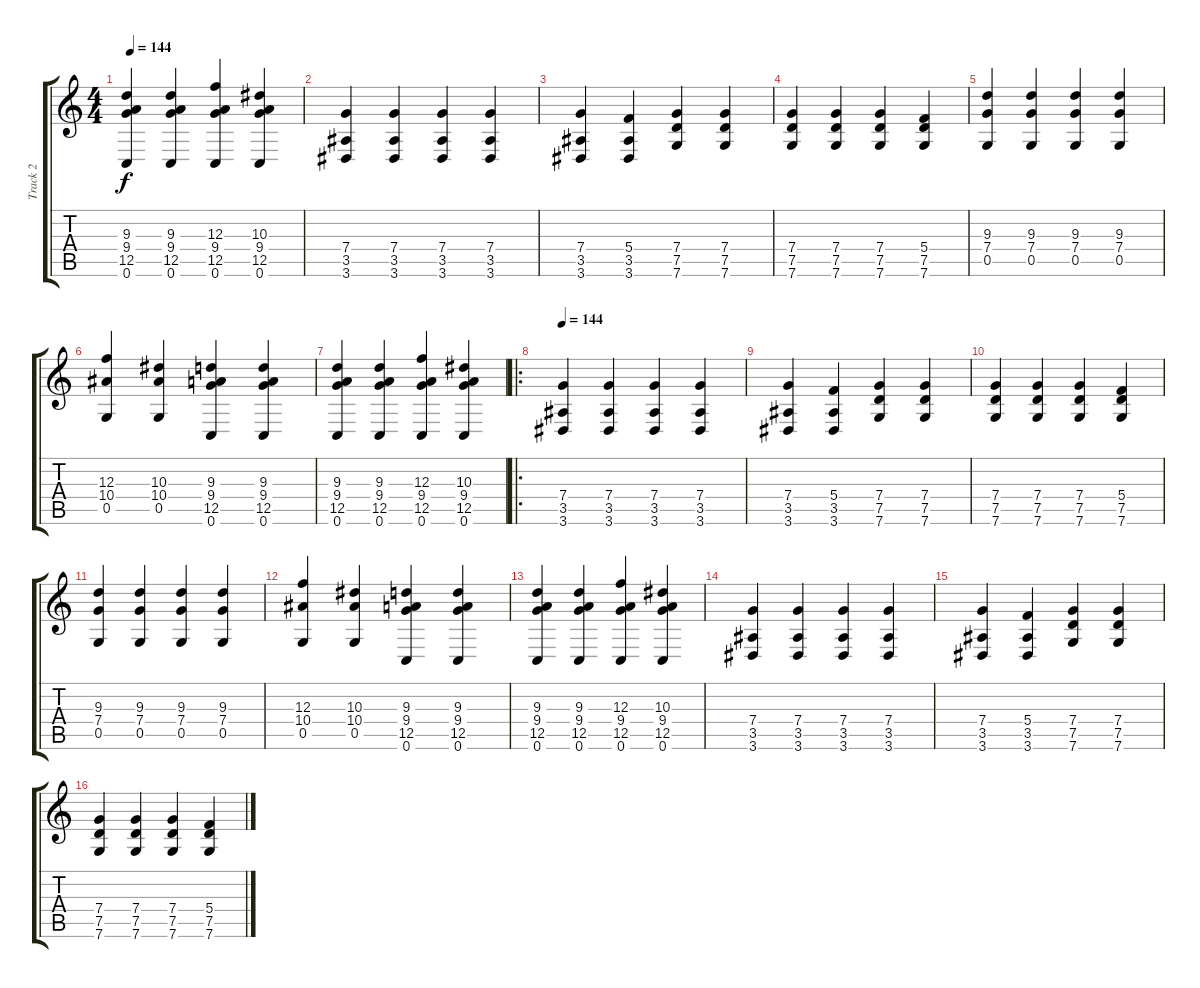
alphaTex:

\track ("Track 2" "Track 2") {instrument electricguitarjazz}
\staff {score tabs}
\tuning (D4 A3 F3 C3 G2 C2) {hide}
\ts (4 4)
\tempo 144
\clef g2
\ks c
(9.3 9.4 12.5 0.6).4{dy f} (9.3 9.4 12.5 0.6).4 (12.3 9.4 12.5 0.6).4 (10.3 9.4 12.5 0.6).4 |
(7.4 3.5 3.6).4 (7.4 3.5 3.6).4 (7.4 3.5 3.6).4 (7.4 3.5 3.6).4 |
(7.4 3.5 3.6).4 (5.4 3.5 3.6).4 (7.4 7.5 7.6).4 (7.4 7.5 7.6).4 |
(7.4 7.5 7.6).4 (7.4 7.5 7.6).4 (7.4 7.5 7.6).4 (5.4 7.5 7.6).4 |
(9.3 7.4 0.5).4 (9.3 7.4 0.5).4 (9.3 7.4 0.5).4 (9.3 7.4 0.5).4 |
(12.3 10.4 0.5).4 (10.3 10.4 0.5).4 (9.3 9.4 12.5 0.6).4 (9.3 9.4 12.5 0.6).4 |
(9.3 9.4 12.5 0.6).4 (9.3 9.4 12.5 0.6).4 (12.3 9.4 12.5 0.6).4 (10.3 9.4 12.5 0.6).4 |
\ro
\tempo 144
(7.4 3.5 3.6).4 (7.4 3.5 3.6).4 (7.4 3.5 3.6).4 (7.4 3.5 3.6).4 |
(7.4 3.5 3.6).4 (5.4 3.5 3.6).4 (7.4 7.5 7.6).4 (7.4 7.5 7.6).4 |
(7.4 7.5 7.6).4 (7.4 7.5 7.6).4 (7.4 7.5 7.6).4 (5.4 7.5 7.6).4 |
(9.3 7.4 0.5).4 (9.3 7.4 0.5).4 (9.3 7.4 0.5).4 (9.3 7.4 0.5).4 |
(12.3 10.4 0.5).4 (10.3 10.4 0.5).4 (9.3 9.4 12.5 0.6).4 (9.3 9.4 12.5 0.6).4 |
(9.3 9.4 12.5 0.6).4 (9.3 9.4 12.5 0.6).4 (12.3 9.4 12.5 0.6).4 (10.3 9.4 12.5 0.6).4 |
(7.4 3.5 3.6).4 (7.4 3.5 3.6).4 (7.4 3.5 3.6).4 (7.4 3.5 3.6).4 |
(7.4 3.5 3.6).4 (5.4 3.5 3.6).4 (7.4 7.5 7.6).4 (7.4 7.5 7.6).4 |
(7.4 7.5 7.6).4 (7.4 7.5 7.6).4 (7.4 7.5 7.6).4 (5.4 7.5 7.6).4
